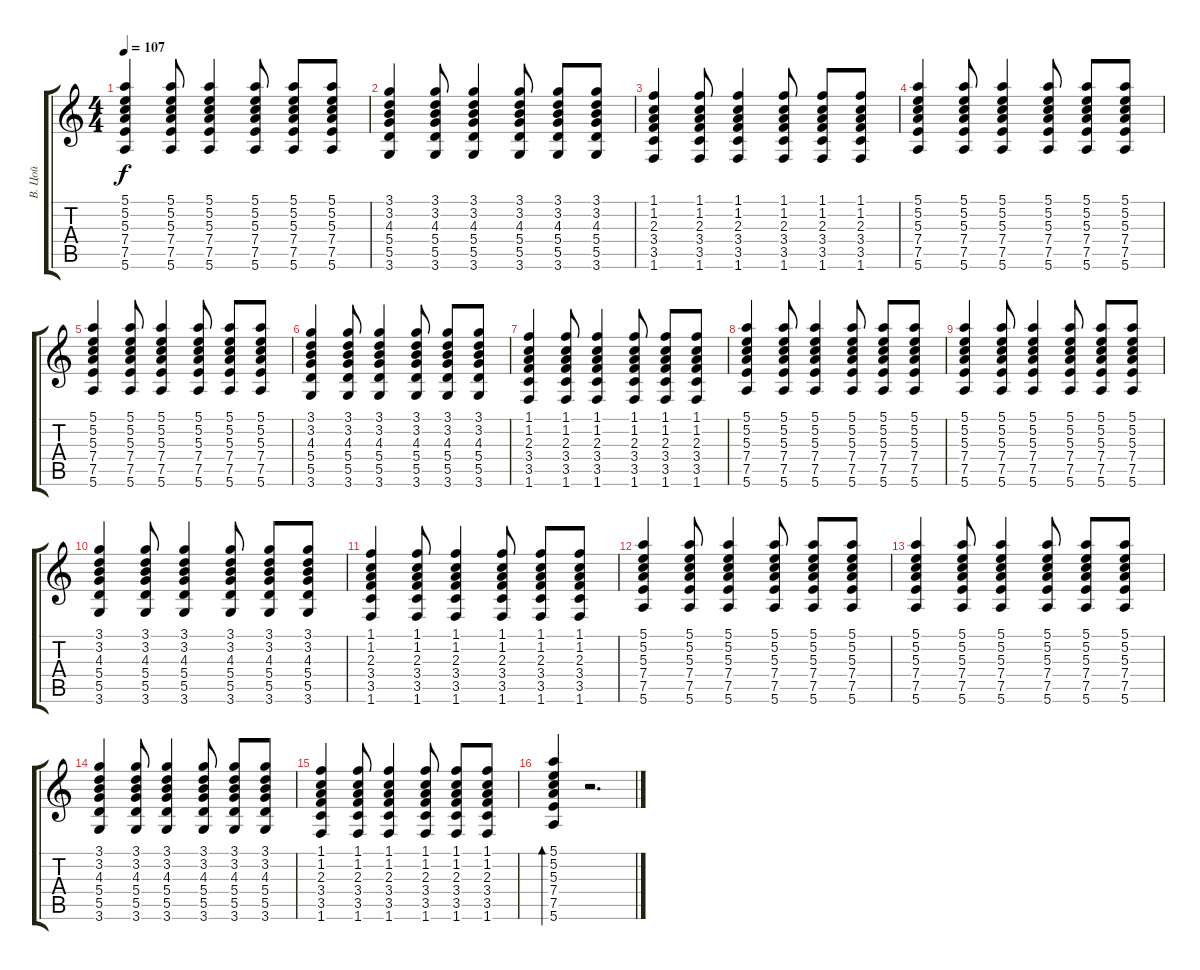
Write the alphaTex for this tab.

\track ("В. Цой" "В. Цой") {instrument acousticguitarsteel}
\staff {score tabs}
\tuning (E4 B3 G3 D3 A2 E2) {hide}
\ts (4 4)
\tempo 107
\clef g2
\ks c
(5.1 5.2 5.3 7.4 7.5 5.6).4{dy f} (5.1 5.2 5.3 7.4 7.5 5.6).8 (5.1 5.2 5.3 7.4 7.5 5.6).4 (5.1 5.2 5.3 7.4 7.5 5.6).8 (5.1 5.2 5.3 7.4 7.5 5.6).8 (5.1 5.2 5.3 7.4 7.5 5.6).8 |
(3.1 3.2 4.3 5.4 5.5 3.6).4 (3.1 3.2 4.3 5.4 5.5 3.6).8 (3.1 3.2 4.3 5.4 5.5 3.6).4 (3.1 3.2 4.3 5.4 5.5 3.6).8 (3.1 3.2 4.3 5.4 5.5 3.6).8 (3.1 3.2 4.3 5.4 5.5 3.6).8 |
(1.1 1.2 2.3 3.4 3.5 1.6).4 (1.1 1.2 2.3 3.4 3.5 1.6).8 (1.1 1.2 2.3 3.4 3.5 1.6).4 (1.1 1.2 2.3 3.4 3.5 1.6).8 (1.1 1.2 2.3 3.4 3.5 1.6).8 (1.1 1.2 2.3 3.4 3.5 1.6).8 |
(5.1 5.2 5.3 7.4 7.5 5.6).4 (5.1 5.2 5.3 7.4 7.5 5.6).8 (5.1 5.2 5.3 7.4 7.5 5.6).4 (5.1 5.2 5.3 7.4 7.5 5.6).8 (5.1 5.2 5.3 7.4 7.5 5.6).8 (5.1 5.2 5.3 7.4 7.5 5.6).8 |
(5.1 5.2 5.3 7.4 7.5 5.6).4 (5.1 5.2 5.3 7.4 7.5 5.6).8 (5.1 5.2 5.3 7.4 7.5 5.6).4 (5.1 5.2 5.3 7.4 7.5 5.6).8 (5.1 5.2 5.3 7.4 7.5 5.6).8 (5.1 5.2 5.3 7.4 7.5 5.6).8 |
(3.1 3.2 4.3 5.4 5.5 3.6).4 (3.1 3.2 4.3 5.4 5.5 3.6).8 (3.1 3.2 4.3 5.4 5.5 3.6).4 (3.1 3.2 4.3 5.4 5.5 3.6).8 (3.1 3.2 4.3 5.4 5.5 3.6).8 (3.1 3.2 4.3 5.4 5.5 3.6).8 |
(1.1 1.2 2.3 3.4 3.5 1.6).4 (1.1 1.2 2.3 3.4 3.5 1.6).8 (1.1 1.2 2.3 3.4 3.5 1.6).4 (1.1 1.2 2.3 3.4 3.5 1.6).8 (1.1 1.2 2.3 3.4 3.5 1.6).8 (1.1 1.2 2.3 3.4 3.5 1.6).8 |
(5.1 5.2 5.3 7.4 7.5 5.6).4 (5.1 5.2 5.3 7.4 7.5 5.6).8 (5.1 5.2 5.3 7.4 7.5 5.6).4 (5.1 5.2 5.3 7.4 7.5 5.6).8 (5.1 5.2 5.3 7.4 7.5 5.6).8 (5.1 5.2 5.3 7.4 7.5 5.6).8 |
(5.1 5.2 5.3 7.4 7.5 5.6).4 (5.1 5.2 5.3 7.4 7.5 5.6).8 (5.1 5.2 5.3 7.4 7.5 5.6).4 (5.1 5.2 5.3 7.4 7.5 5.6).8 (5.1 5.2 5.3 7.4 7.5 5.6).8 (5.1 5.2 5.3 7.4 7.5 5.6).8 |
(3.1 3.2 4.3 5.4 5.5 3.6).4 (3.1 3.2 4.3 5.4 5.5 3.6).8 (3.1 3.2 4.3 5.4 5.5 3.6).4 (3.1 3.2 4.3 5.4 5.5 3.6).8 (3.1 3.2 4.3 5.4 5.5 3.6).8 (3.1 3.2 4.3 5.4 5.5 3.6).8 |
(1.1 1.2 2.3 3.4 3.5 1.6).4 (1.1 1.2 2.3 3.4 3.5 1.6).8 (1.1 1.2 2.3 3.4 3.5 1.6).4 (1.1 1.2 2.3 3.4 3.5 1.6).8 (1.1 1.2 2.3 3.4 3.5 1.6).8 (1.1 1.2 2.3 3.4 3.5 1.6).8 |
(5.1 5.2 5.3 7.4 7.5 5.6).4 (5.1 5.2 5.3 7.4 7.5 5.6).8 (5.1 5.2 5.3 7.4 7.5 5.6).4 (5.1 5.2 5.3 7.4 7.5 5.6).8 (5.1 5.2 5.3 7.4 7.5 5.6).8 (5.1 5.2 5.3 7.4 7.5 5.6).8 |
(5.1 5.2 5.3 7.4 7.5 5.6).4 (5.1 5.2 5.3 7.4 7.5 5.6).8 (5.1 5.2 5.3 7.4 7.5 5.6).4 (5.1 5.2 5.3 7.4 7.5 5.6).8 (5.1 5.2 5.3 7.4 7.5 5.6).8 (5.1 5.2 5.3 7.4 7.5 5.6).8 |
(3.1 3.2 4.3 5.4 5.5 3.6).4 (3.1 3.2 4.3 5.4 5.5 3.6).8 (3.1 3.2 4.3 5.4 5.5 3.6).4 (3.1 3.2 4.3 5.4 5.5 3.6).8 (3.1 3.2 4.3 5.4 5.5 3.6).8 (3.1 3.2 4.3 5.4 5.5 3.6).8 |
(1.1 1.2 2.3 3.4 3.5 1.6).4 (1.1 1.2 2.3 3.4 3.5 1.6).8 (1.1 1.2 2.3 3.4 3.5 1.6).4 (1.1 1.2 2.3 3.4 3.5 1.6).8 (1.1 1.2 2.3 3.4 3.5 1.6).8 (1.1 1.2 2.3 3.4 3.5 1.6).8 |
(5.1 5.2 5.3 7.4 7.5 5.6).4{bd 60} r.2{d}
